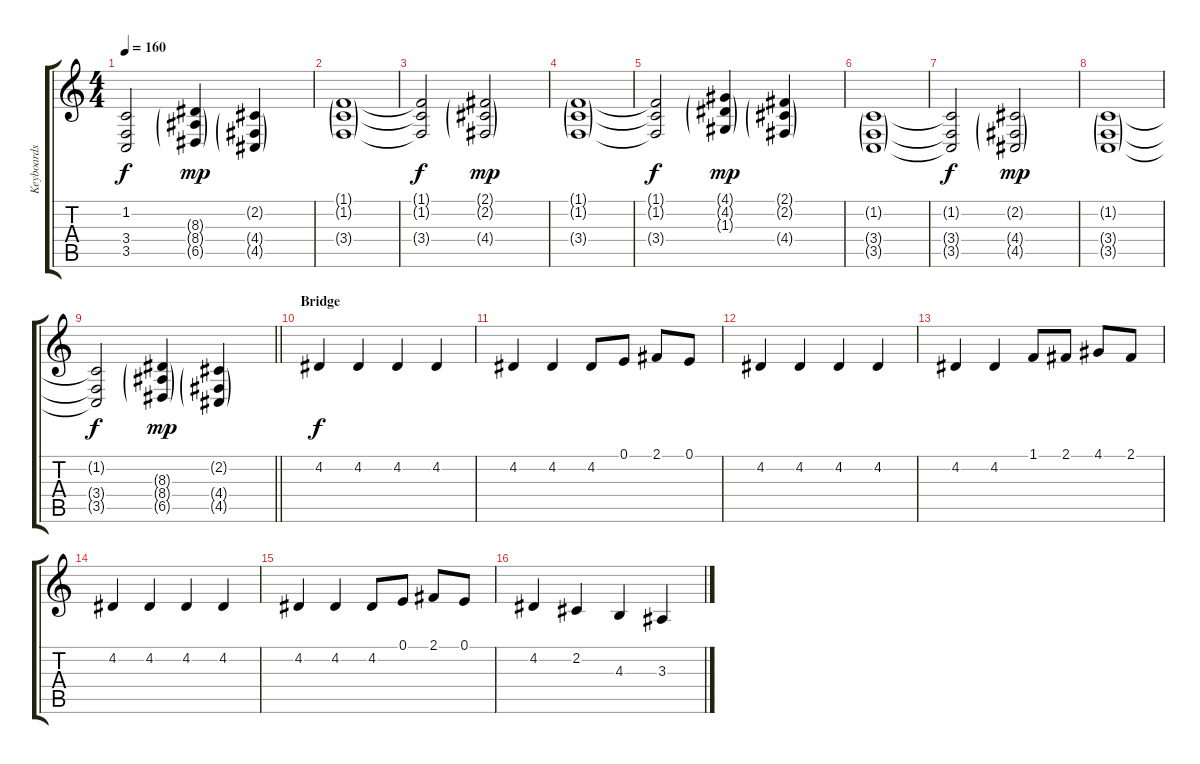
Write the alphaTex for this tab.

\track ("Keyboards " "Keyboards ") {instrument stringensemble1}
\staff {score tabs}
\tuning (E4 B3 G3 D3 A2 E2) {hide}
\ts (4 4)
\tempo 160
\clef g2
\ks c
(1.2{t} 3.4{t} 3.5{t}).2{dy f} (8.3{g} 8.4{g} 6.5{g}).4{dy mp} (2.2{g} 4.4{g} 4.5{g}).4 |
(1.1{g} 1.2{g} 3.4{g}).1 |
(1.1{t} 1.2{t} 3.4{t}).2{dy f} (2.1{g} 2.2{g} 4.4{g}).2{dy mp} |
(1.1{g} 1.2{g} 3.4{g}).1 |
(1.1{t} 1.2{t} 3.4{t}).2{dy f} (4.1{g} 4.2{g} 1.3{g}).4{dy mp} (2.1{g} 2.2{g} 4.4{g}).4 |
(1.2{g} 3.4{g} 3.5{g}).1 |
(1.2{t} 3.4{t} 3.5{t}).2{dy f} (2.2{g} 4.4{g} 4.5{g}).2{dy mp} |
(1.2{g} 3.4{g} 3.5{g}).1 |
\barLineRight lightlight
(1.2{t} 3.4{t} 3.5{t}).2{dy f} (8.3{g} 8.4{g} 6.5{g}).4{dy mp} (2.2{g} 4.4{g} 4.5{g}).4 |
\section ("" "Bridge")
4.2.4{dy f} 4.2.4 4.2.4 4.2.4 |
4.2.4 4.2.4 4.2.8 0.1.8 2.1.8 0.1.8 |
4.2.4 4.2.4 4.2.4 4.2.4 |
4.2.4 4.2.4 1.1.8 2.1.8 4.1.8 2.1.8 |
4.2.4 4.2.4 4.2.4 4.2.4 |
4.2.4 4.2.4 4.2.8 0.1.8 2.1.8 0.1.8 |
4.2.4 2.2.4 4.3.4 3.3.4
